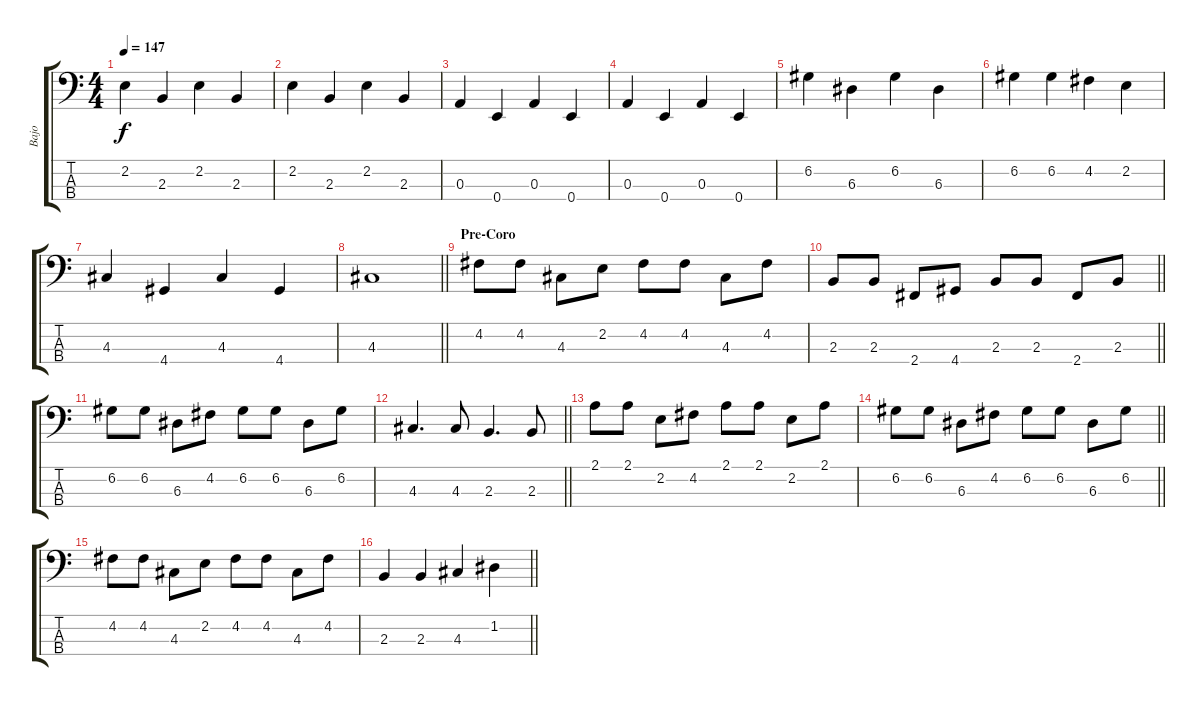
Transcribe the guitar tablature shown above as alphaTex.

\track ("Bajo" "Bajo") {instrument electricbassfinger}
\staff {score tabs}
\tuning (G2 D2 A1 E1) {hide}
\ts (4 4)
\section ("" "")
\tempo 147
\clef f4
\ks c
2.2.4{dy f} 2.3.4 2.2.4 2.3.4 |
2.2.4 2.3.4 2.2.4 2.3.4 |
0.3.4 0.4.4 0.3.4 0.4.4 |
0.3.4 0.4.4 0.3.4 0.4.4 |
6.2.4 6.3.4 6.2.4 6.3.4 |
6.2.4 6.2.4 4.2.4 2.2.4 |
4.3.4 4.4.4 4.3.4 4.4.4 |
\barLineRight lightlight
4.3.1 |
\section ("" "Pre-Coro")
4.2.8 4.2.8 4.3.8 2.2.8 4.2.8 4.2.8 4.3.8 4.2.8 |
\barLineRight lightlight
2.3.8 2.3.8 2.4.8 4.4.8 2.3.8 2.3.8 2.4.8 2.3.8 |
6.2.8 6.2.8 6.3.8 4.2.8 6.2.8 6.2.8 6.3.8 6.2.8 |
\barLineRight lightlight
4.3.4{d} 4.3.8 2.3.4{d} 2.3.8 |
2.1.8 2.1.8 2.2.8 4.2.8 2.1.8 2.1.8 2.2.8 2.1.8 |
\barLineRight lightlight
6.2.8 6.2.8 6.3.8 4.2.8 6.2.8 6.2.8 6.3.8 6.2.8 |
4.2.8 4.2.8 4.3.8 2.2.8 4.2.8 4.2.8 4.3.8 4.2.8 |
\barLineRight lightlight
2.3.4 2.3.4 4.3.4 1.2.4
